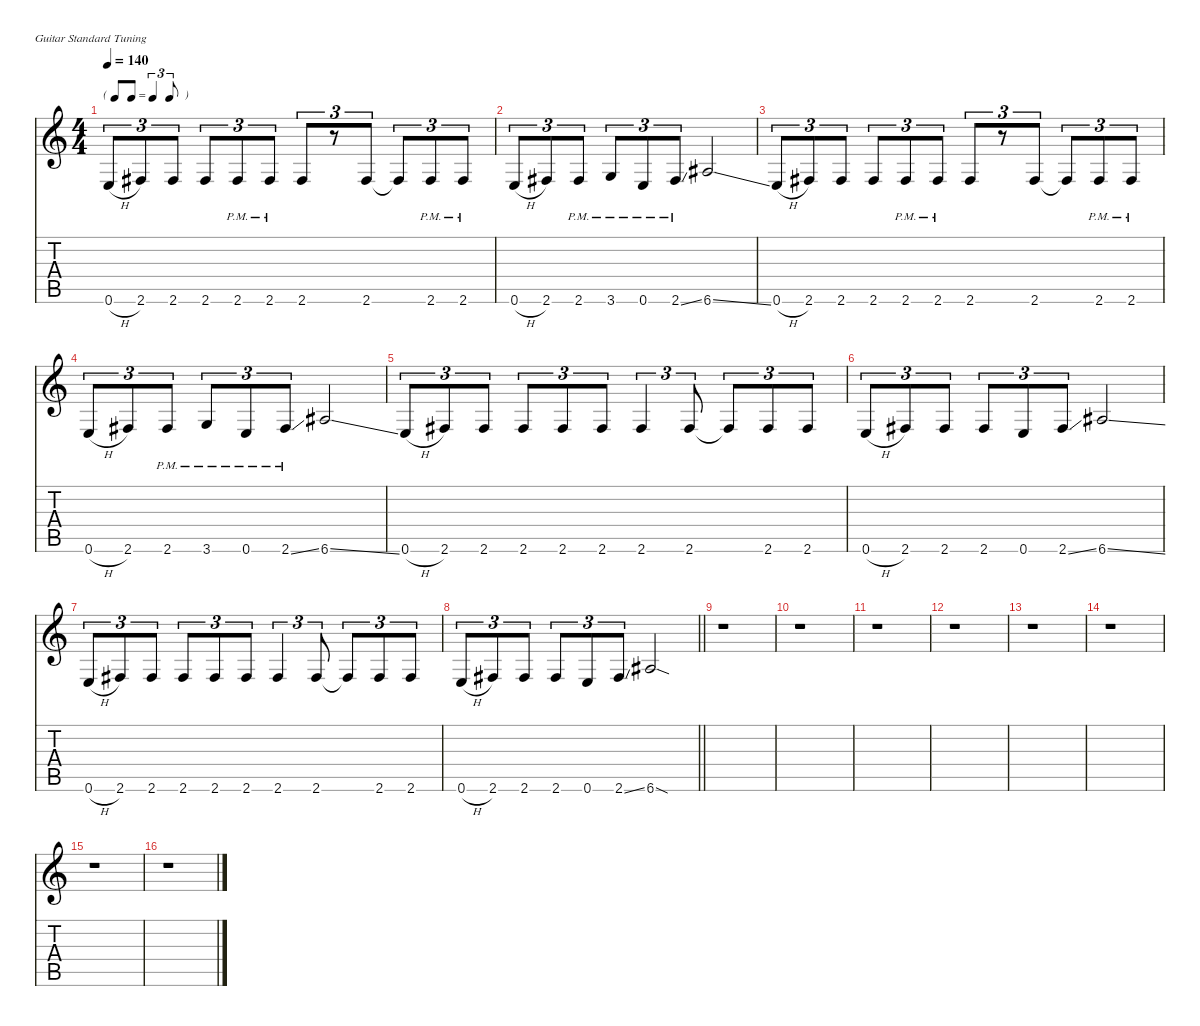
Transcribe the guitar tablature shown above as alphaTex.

\defaultSystemsLayout 4
\hideDynamics
\bracketExtendMode nobrackets
\singleTrackTrackNamePolicy hidden
\multiTrackTrackNamePolicy hidden
\firstSystemTrackNameMode fullname
\firstSystemTrackNameOrientation horizontal
\otherSystemsTrackNameOrientation horizontal
\track ("Rhythm Guitar 2 [Mikael Akerfeldt + Pete" "dist.guit.") {defaultSystemsLayout 4 instrument distortionguitar}
\staff {score tabs}
\tuning (E4 B3 G3 D3 A2 E2)
\ts (4 4)
\tf triplet8th
\tempo 140
\clef g2
\ks c
0.6{h}.8{tu (3 2) dy mf beam Up} 2.6{acc #}.8{tu (3 2) beam Up} 2.6{acc #}.8{tu (3 2) beam Up} 2.6{acc #}.8{tu (3 2) beam Up} 2.6{pm acc #}.8{tu (3 2) beam Up} 2.6{pm acc #}.8{tu (3 2) beam Up} 2.6{acc #}.8{tu (3 2) beam Up} r.8{tu (3 2) beam Up} 2.6{acc #}.8{tu (3 2) beam Up} 2.6{t acc #}.8{tu (3 2) beam Up} 2.6{pm acc #}.8{tu (3 2) beam Up} 2.6{pm acc #}.8{tu (3 2) beam Up} |
0.6{h}.8{tu (3 2) beam Up} 2.6{acc #}.8{tu (3 2) beam Up} 2.6{pm acc #}.8{tu (3 2) beam Up} 3.6{pm}.8{tu (3 2) beam Up} 0.6{pm}.8{tu (3 2) beam Up} 2.6{ss pm acc #}.8{tu (3 2) beam Up} 6.6{ss acc #}.2{beam Up} |
0.6{h}.8{tu (3 2) beam Up} 2.6{acc #}.8{tu (3 2) beam Up} 2.6{acc #}.8{tu (3 2) beam Up} 2.6{acc #}.8{tu (3 2) beam Up} 2.6{pm acc #}.8{tu (3 2) beam Up} 2.6{pm acc #}.8{tu (3 2) beam Up} 2.6{acc #}.8{tu (3 2) beam Up} r.8{tu (3 2) beam Up} 2.6{acc #}.8{tu (3 2) beam Up} 2.6{t acc #}.8{tu (3 2) beam Up} 2.6{pm acc #}.8{tu (3 2) beam Up} 2.6{pm acc #}.8{tu (3 2) beam Up} |
0.6{h}.8{tu (3 2) beam Up} 2.6{acc #}.8{tu (3 2) beam Up} 2.6{pm acc #}.8{tu (3 2) beam Up} 3.6{pm}.8{tu (3 2) beam Up} 0.6{pm}.8{tu (3 2) beam Up} 2.6{ss pm acc #}.8{tu (3 2) beam Up} 6.6{ss acc #}.2{beam Up} |
0.6{h}.8{tu (3 2) beam Up} 2.6{acc #}.8{tu (3 2) beam Up} 2.6{acc #}.8{tu (3 2) beam Up} 2.6{acc #}.8{tu (3 2) beam Up} 2.6{acc #}.8{tu (3 2) beam Up} 2.6{acc #}.8{tu (3 2) beam Up} 2.6{acc #}.4{tu (3 2) beam Up} 2.6{acc #}.8{tu (3 2) beam Up} 2.6{t acc #}.8{tu (3 2) beam Up} 2.6{acc #}.8{tu (3 2) beam Up} 2.6{acc #}.8{tu (3 2) beam Up} |
0.6{h}.8{tu (3 2) beam Up} 2.6{acc #}.8{tu (3 2) beam Up} 2.6{acc #}.8{tu (3 2) beam Up} 2.6{acc #}.8{tu (3 2) beam Up} 0.6.8{tu (3 2) beam Up} 2.6{ss acc #}.8{tu (3 2) beam Up} 6.6{ss acc #}.2{beam Up} |
0.6{h}.8{tu (3 2) beam Up} 2.6{acc #}.8{tu (3 2) beam Up} 2.6{acc #}.8{tu (3 2) beam Up} 2.6{acc #}.8{tu (3 2) beam Up} 2.6{acc #}.8{tu (3 2) beam Up} 2.6{acc #}.8{tu (3 2) beam Up} 2.6{acc #}.4{tu (3 2) beam Up} 2.6{acc #}.8{tu (3 2) beam Up} 2.6{t acc #}.8{tu (3 2) beam Up} 2.6{acc #}.8{tu (3 2) beam Up} 2.6{acc #}.8{tu (3 2) beam Up} |
\barLineRight lightlight
0.6{h}.8{tu (3 2) beam Up} 2.6{acc #}.8{tu (3 2) beam Up} 2.6{acc #}.8{tu (3 2) beam Up} 2.6{acc #}.8{tu (3 2) beam Up} 0.6.8{tu (3 2) beam Up} 2.6{ss acc #}.8{tu (3 2) beam Up} 6.6{sod acc #}.2{beam Up} |
r.1{beam Down} |
r.1{beam Down} |
r.1{beam Down} |
r.1{beam Down} |
r.1{beam Down} |
r.1{beam Down} |
r.1{beam Down} |
r.1{beam Down}
